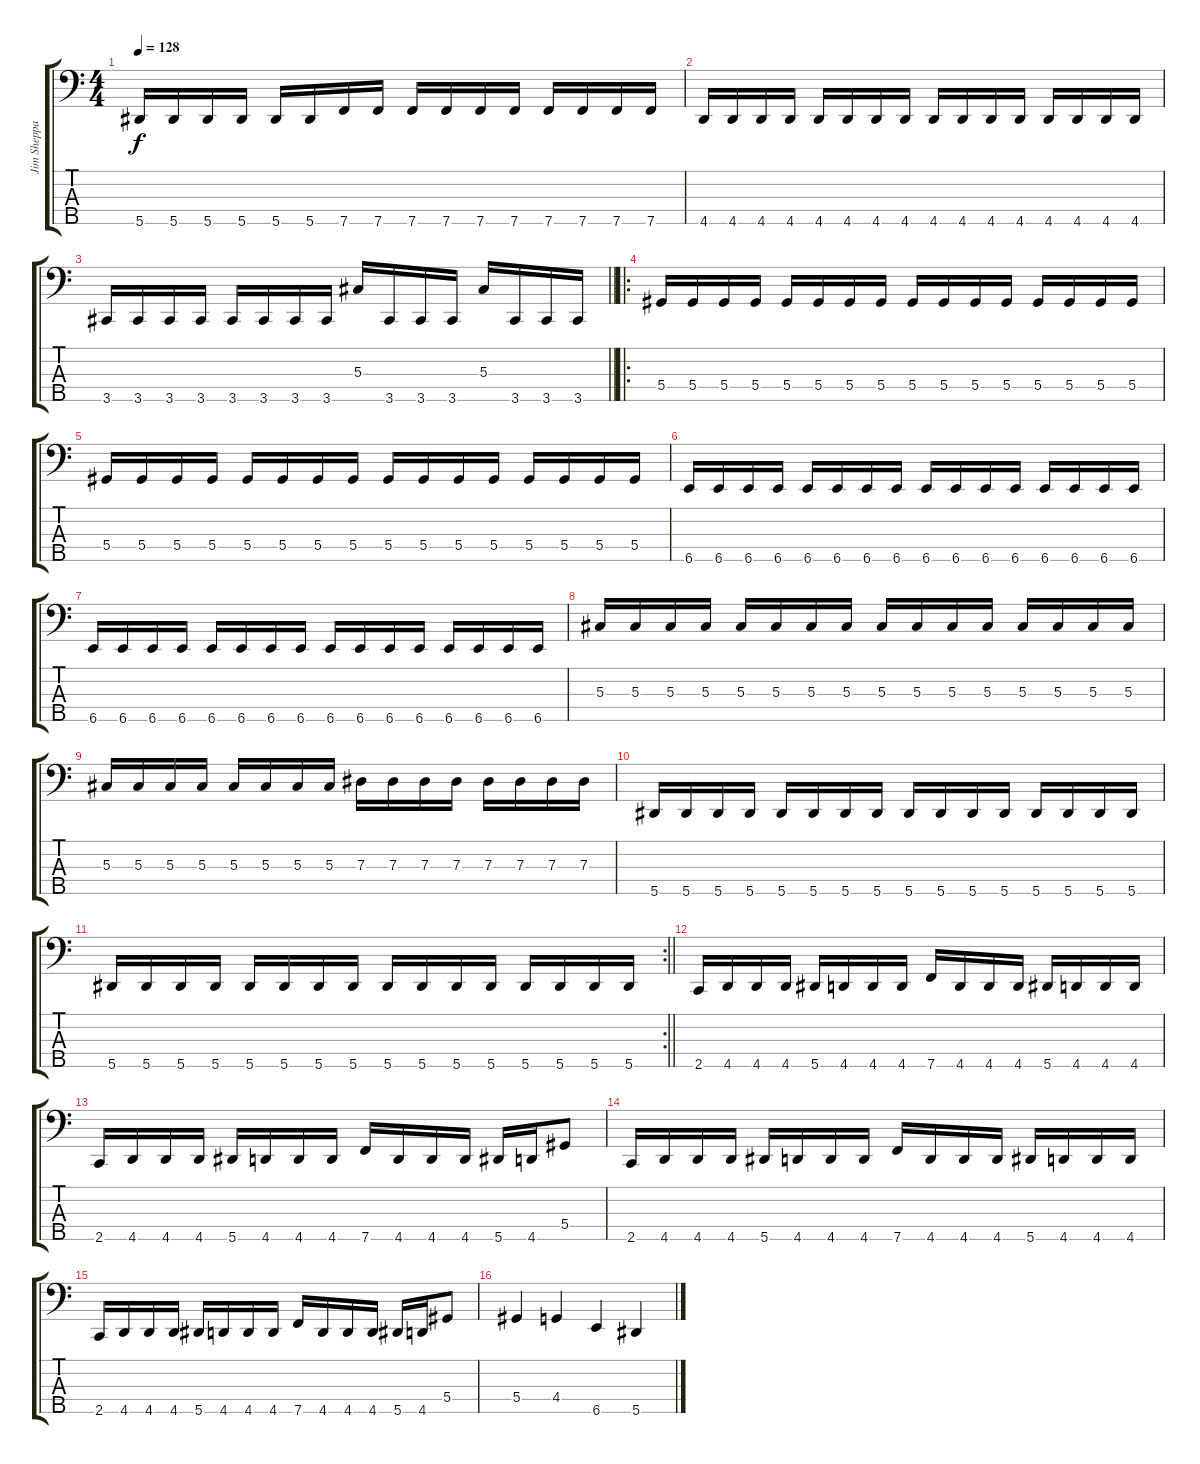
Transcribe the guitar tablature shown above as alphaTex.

\track ("Jim Sheppard" "Jim Sheppa") {instrument electricbasspick}
\staff {score tabs}
\tuning (Gb2 Db2 Ab1 Eb1 Bb0) {hide}
\ts (4 4)
\tempo 128
\clef f4
\ks c
5.5.16{dy f} 5.5.16 5.5.16 5.5.16 5.5.16 5.5.16 7.5.16 7.5.16 7.5.16 7.5.16 7.5.16 7.5.16 7.5.16 7.5.16 7.5.16 7.5.16 |
4.5.16 4.5.16 4.5.16 4.5.16 4.5.16 4.5.16 4.5.16 4.5.16 4.5.16 4.5.16 4.5.16 4.5.16 4.5.16 4.5.16 4.5.16 4.5.16 |
\barLineRight lightlight
3.5.16 3.5.16 3.5.16 3.5.16 3.5.16 3.5.16 3.5.16 3.5.16 5.3.16 3.5.16 3.5.16 3.5.16 5.3.16 3.5.16 3.5.16 3.5.16 |
\ro
5.4.16 5.4.16 5.4.16 5.4.16 5.4.16 5.4.16 5.4.16 5.4.16 5.4.16 5.4.16 5.4.16 5.4.16 5.4.16 5.4.16 5.4.16 5.4.16 |
5.4.16 5.4.16 5.4.16 5.4.16 5.4.16 5.4.16 5.4.16 5.4.16 5.4.16 5.4.16 5.4.16 5.4.16 5.4.16 5.4.16 5.4.16 5.4.16 |
6.5.16 6.5.16 6.5.16 6.5.16 6.5.16 6.5.16 6.5.16 6.5.16 6.5.16 6.5.16 6.5.16 6.5.16 6.5.16 6.5.16 6.5.16 6.5.16 |
6.5.16 6.5.16 6.5.16 6.5.16 6.5.16 6.5.16 6.5.16 6.5.16 6.5.16 6.5.16 6.5.16 6.5.16 6.5.16 6.5.16 6.5.16 6.5.16 |
5.3.16 5.3.16 5.3.16 5.3.16 5.3.16 5.3.16 5.3.16 5.3.16 5.3.16 5.3.16 5.3.16 5.3.16 5.3.16 5.3.16 5.3.16 5.3.16 |
5.3.16 5.3.16 5.3.16 5.3.16 5.3.16 5.3.16 5.3.16 5.3.16 7.3.16 7.3.16 7.3.16 7.3.16 7.3.16 7.3.16 7.3.16 7.3.16 |
5.5.16 5.5.16 5.5.16 5.5.16 5.5.16 5.5.16 5.5.16 5.5.16 5.5.16 5.5.16 5.5.16 5.5.16 5.5.16 5.5.16 5.5.16 5.5.16 |
\rc 2
\barLineRight lightlight
5.5.16 5.5.16 5.5.16 5.5.16 5.5.16 5.5.16 5.5.16 5.5.16 5.5.16 5.5.16 5.5.16 5.5.16 5.5.16 5.5.16 5.5.16 5.5.16 |
2.5.16 4.5.16 4.5.16 4.5.16 5.5.16 4.5.16 4.5.16 4.5.16 7.5.16 4.5.16 4.5.16 4.5.16 5.5.16 4.5.16 4.5.16 4.5.16 |
2.5.16 4.5.16 4.5.16 4.5.16 5.5.16 4.5.16 4.5.16 4.5.16 7.5.16 4.5.16 4.5.16 4.5.16 5.5.16 4.5.16 5.4.8 |
2.5.16 4.5.16 4.5.16 4.5.16 5.5.16 4.5.16 4.5.16 4.5.16 7.5.16 4.5.16 4.5.16 4.5.16 5.5.16 4.5.16 4.5.16 4.5.16 |
2.5.16 4.5.16 4.5.16 4.5.16 5.5.16 4.5.16 4.5.16 4.5.16 7.5.16 4.5.16 4.5.16 4.5.16 5.5.16 4.5.16 5.4.8 |
5.4.4 4.4.4 6.5.4 5.5.4
